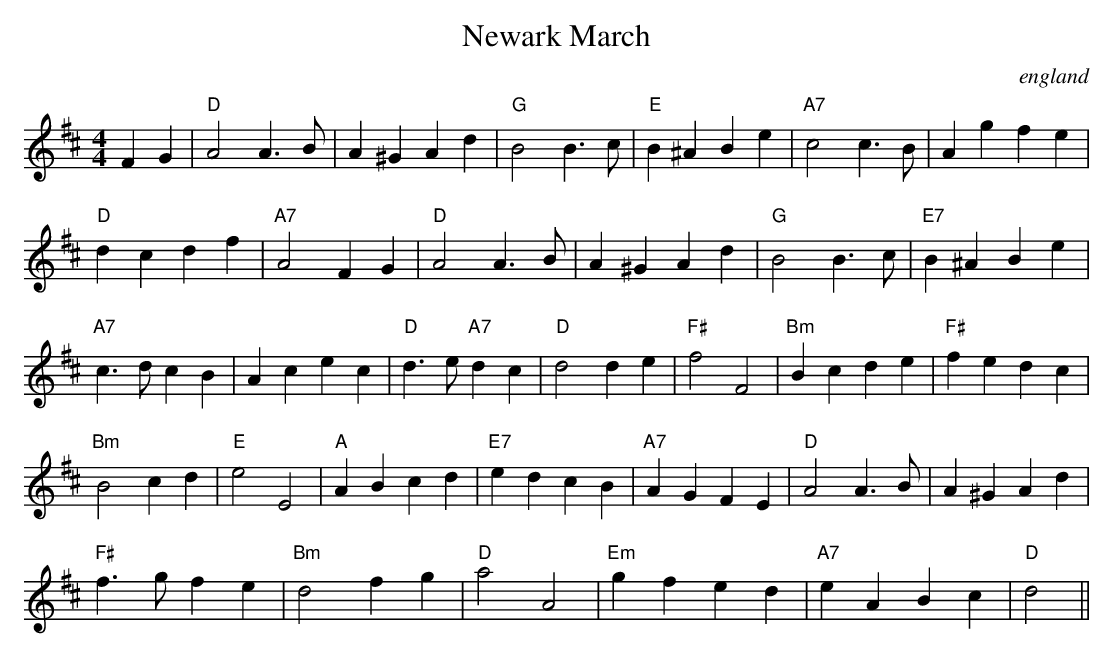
X:1
T:Newark March
O:england
M:4/4
L:1/4
K:D
FG |"D"A2 A3/2B/2|A^G Ad|"G"B2 B3/2c/2|"E"B^A Be|"A7"c2 c3/2B/2|Ag fe|
"D"dc df|"A7"A2 FG|"D"A2 A3/2B/2|A^G Ad|"G"B2 B3/2c/2|"E7"B^A Be|
"A7"c3/2d/2 cB|Ac ec|"D"d3/2e/2 "A7"dc|"D"d2 de|"F#"f2 F2|"Bm"Bc de|"F#"fe dc|
"Bm"B2 cd|"E"e2 E2|"A"AB cd|"E7"ed cB|"A7"AG FE|"D"A2 A3/2B/2|A^G Ad|
"F#"f3/2g/2 fe|"Bm"d2 fg|"D"a2 A2|"Em"gf ed|"A7"eA Bc|"D"d2 ||
